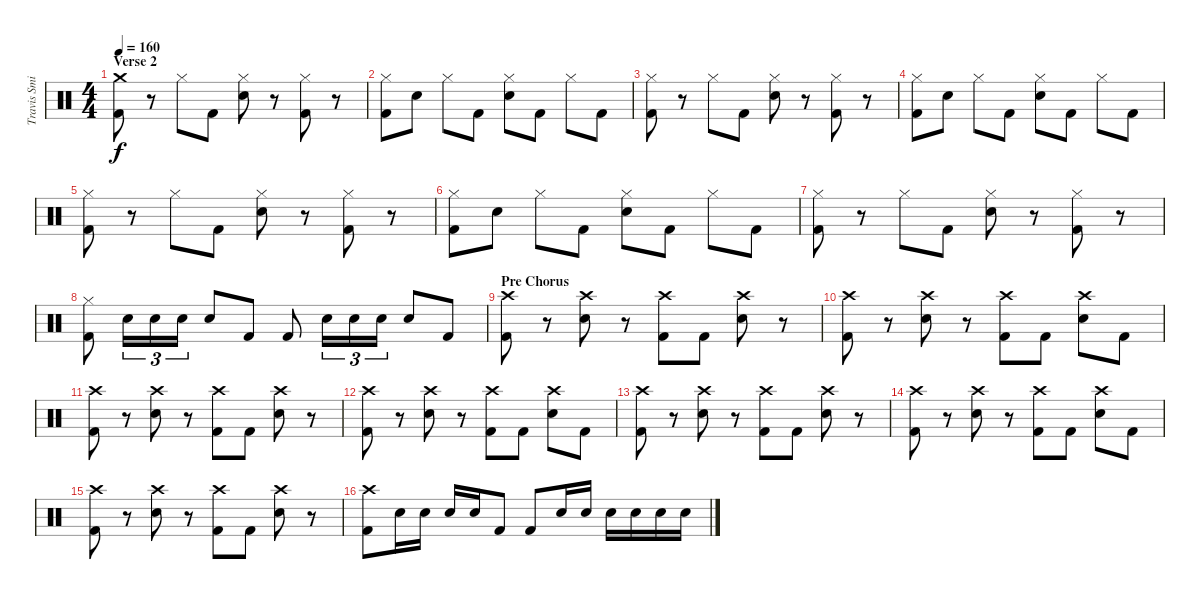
\track ("Travis Smith" "Travis Smi") {instrument percussion}
\staff {score}
\articulation defaults
\ts (4 4)
\section ("" "Verse 2")
\tempo 160
\clef neutral
\ks c
("Crash medium (hit)" "Kick (hit) 2").8{dy f} r.8 "Hi-Hat (closed)".8 "Kick (hit) 2".8 ("Hi-Hat (closed)" "Electric Snare (hit)").8 r.8 ("Hi-Hat (closed)" "Kick (hit) 2").8 r.8 |
("Hi-Hat (closed)" "Kick (hit) 2").8 "Electric Snare (hit)".8 "Hi-Hat (closed)".8 "Kick (hit) 2".8 ("Hi-Hat (closed)" "Electric Snare (hit)").8 "Kick (hit) 2".8 "Hi-Hat (closed)".8 "Kick (hit) 2".8 |
("Hi-Hat (closed)" "Kick (hit) 2").8 r.8 "Hi-Hat (closed)".8 "Kick (hit) 2".8 ("Hi-Hat (closed)" "Electric Snare (hit)").8 r.8 ("Hi-Hat (closed)" "Kick (hit) 2").8 r.8 |
("Hi-Hat (closed)" "Kick (hit) 2").8 "Electric Snare (hit)".8 "Hi-Hat (closed)".8 "Kick (hit) 2".8 ("Hi-Hat (closed)" "Electric Snare (hit)").8 "Kick (hit) 2".8 "Hi-Hat (closed)".8 "Kick (hit) 2".8 |
("Hi-Hat (closed)" "Kick (hit) 2").8 r.8 "Hi-Hat (closed)".8 "Kick (hit) 2".8 ("Hi-Hat (closed)" "Electric Snare (hit)").8 r.8 ("Hi-Hat (closed)" "Kick (hit) 2").8 r.8 |
("Hi-Hat (closed)" "Kick (hit) 2").8 "Electric Snare (hit)".8 "Hi-Hat (closed)".8 "Kick (hit) 2".8 ("Hi-Hat (closed)" "Electric Snare (hit)").8 "Kick (hit) 2".8 "Hi-Hat (closed)".8 "Kick (hit) 2".8 |
("Hi-Hat (closed)" "Kick (hit) 2").8 r.8 "Hi-Hat (closed)".8 "Kick (hit) 2".8 ("Hi-Hat (closed)" "Electric Snare (hit)").8 r.8 ("Hi-Hat (closed)" "Kick (hit) 2").8 r.8 |
("Hi-Hat (closed)" "Kick (hit) 2").8 "Electric Snare (hit)".16{tu (3 2)} "Electric Snare (hit)".16{tu (3 2)} "Electric Snare (hit)".16{tu (3 2)} "Electric Snare (hit)".8 "Kick (hit) 2".8 "Kick (hit) 2".8 "Electric Snare (hit)".16{tu (3 2)} "Electric Snare (hit)".16{tu (3 2)} "Electric Snare (hit)".16{tu (3 2)} "Electric Snare (hit)".8 "Kick (hit) 2".8 |
\section ("" "Pre Chorus")
("Crash high (hit)" "Kick (hit) 2").8 r.8 ("Crash high (hit)" "Electric Snare (hit)").8 r.8 ("Crash high (hit)" "Kick (hit) 2").8 "Kick (hit) 2".8 ("Crash high (hit)" "Electric Snare (hit)").8 r.8 |
("Crash high (hit)" "Kick (hit) 2").8 r.8 ("Crash high (hit)" "Electric Snare (hit)").8 r.8 ("Crash high (hit)" "Kick (hit) 2").8 "Kick (hit) 2".8 ("Crash high (hit)" "Electric Snare (hit)").8 "Kick (hit) 2".8 |
("Crash high (hit)" "Kick (hit) 2").8 r.8 ("Crash high (hit)" "Electric Snare (hit)").8 r.8 ("Crash high (hit)" "Kick (hit) 2").8 "Kick (hit) 2".8 ("Crash high (hit)" "Electric Snare (hit)").8 r.8 |
("Crash high (hit)" "Kick (hit) 2").8 r.8 ("Crash high (hit)" "Electric Snare (hit)").8 r.8 ("Crash high (hit)" "Kick (hit) 2").8 "Kick (hit) 2".8 ("Crash high (hit)" "Electric Snare (hit)").8 "Kick (hit) 2".8 |
("Crash high (hit)" "Kick (hit) 2").8 r.8 ("Crash high (hit)" "Electric Snare (hit)").8 r.8 ("Crash high (hit)" "Kick (hit) 2").8 "Kick (hit) 2".8 ("Crash high (hit)" "Electric Snare (hit)").8 r.8 |
("Crash high (hit)" "Kick (hit) 2").8 r.8 ("Crash high (hit)" "Electric Snare (hit)").8 r.8 ("Crash high (hit)" "Kick (hit) 2").8 "Kick (hit) 2".8 ("Crash high (hit)" "Electric Snare (hit)").8 "Kick (hit) 2".8 |
("Crash high (hit)" "Kick (hit) 2").8 r.8 ("Crash high (hit)" "Electric Snare (hit)").8 r.8 ("Crash high (hit)" "Kick (hit) 2").8 "Kick (hit) 2".8 ("Crash high (hit)" "Electric Snare (hit)").8 r.8 |
("Crash high (hit)" "Kick (hit) 2").8 "Electric Snare (hit)".16 "Electric Snare (hit)".16 "Electric Snare (hit)".16 "Electric Snare (hit)".16 "Kick (hit) 2".8 "Kick (hit) 2".8 "Electric Snare (hit)".16 "Electric Snare (hit)".16 "Electric Snare (hit)".16 "Electric Snare (hit)".16 "Electric Snare (hit)".16 "Electric Snare (hit)".16
